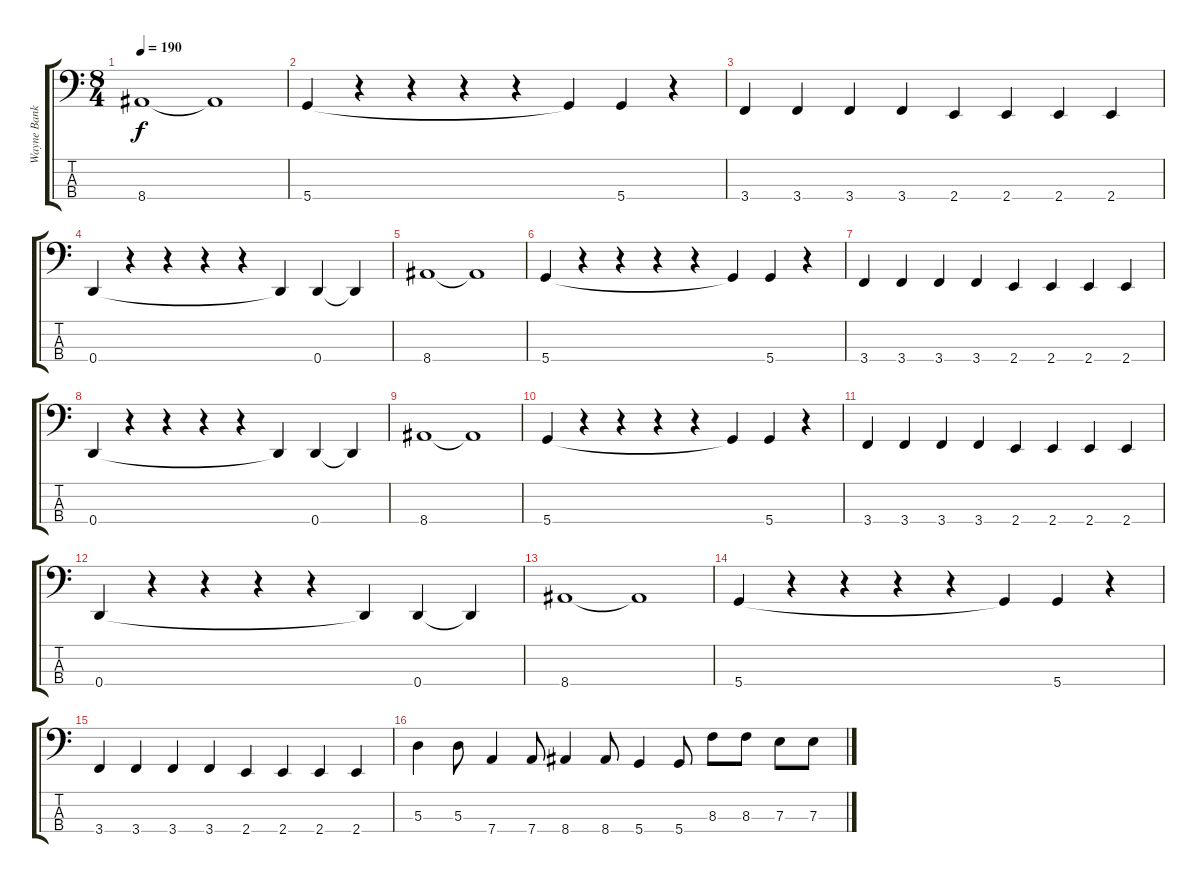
\track ("Wayne Banks" "Wayne Bank") {instrument electricbassfinger}
\staff {score tabs}
\tuning (G2 D2 A1 D1) {hide}
\ts (8 4)
\tempo 190
\clef f4
\ks c
8.4.1{dy f} 8.4{t}.1 |
5.4.4 r.4 r.4 r.4 r.4 5.4{t}.4 5.4.4 r.4 |
3.4.4 3.4.4 3.4.4 3.4.4 2.4.4 2.4.4 2.4.4 2.4.4 |
0.4.4 r.4 r.4 r.4 r.4 0.4{t}.4 0.4.4 0.4{t}.4 |
8.4.1 8.4{t}.1 |
5.4.4 r.4 r.4 r.4 r.4 5.4{t}.4 5.4.4 r.4 |
3.4.4 3.4.4 3.4.4 3.4.4 2.4.4 2.4.4 2.4.4 2.4.4 |
0.4.4 r.4 r.4 r.4 r.4 0.4{t}.4 0.4.4 0.4{t}.4 |
8.4.1 8.4{t}.1 |
5.4.4 r.4 r.4 r.4 r.4 5.4{t}.4 5.4.4 r.4 |
3.4.4 3.4.4 3.4.4 3.4.4 2.4.4 2.4.4 2.4.4 2.4.4 |
0.4.4 r.4 r.4 r.4 r.4 0.4{t}.4 0.4.4 0.4{t}.4 |
8.4.1 8.4{t}.1 |
5.4.4 r.4 r.4 r.4 r.4 5.4{t}.4 5.4.4 r.4 |
3.4.4 3.4.4 3.4.4 3.4.4 2.4.4 2.4.4 2.4.4 2.4.4 |
5.3.4 5.3.8 7.4.4 7.4.8 8.4.4 8.4.8 5.4.4 5.4.8 8.3.8 8.3.8 7.3.8 7.3.8
